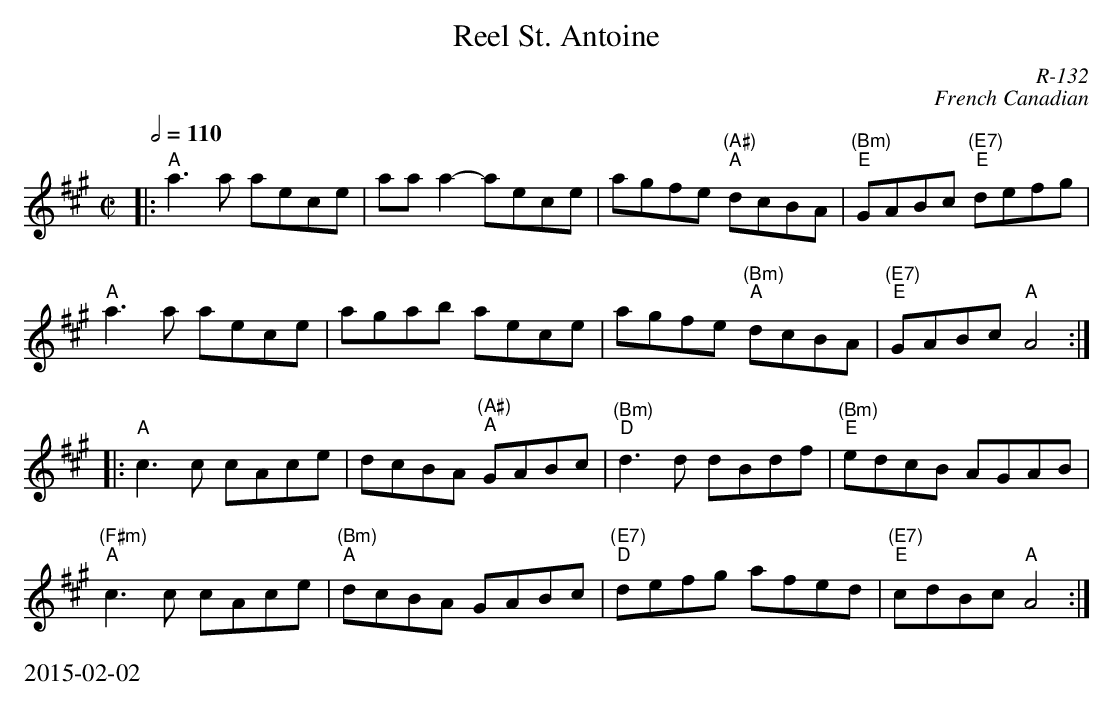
X:1
T: Reel St. Antoine
C: R-132
C: French Canadian
M: C|
K: A
Q: 1/2=110
|: "A"a3a aece | aaa2-aece | agfe "(A#)""A"dcBA | "(Bm)""E"GABc "(E7)""E"defg |
 "A"a3a aece | agab aece | agfe "(Bm)""A"dcBA | "(E7)""E"GABc "A"A4 :|
|: "A"c3c cAce | dcBA "(A#)""A"GABc | "(Bm)""D"d3d dBdf | "(Bm)""E"edcB AGAB |
 "(F#m)""A"c3c cAce | "(Bm)""A"dcBA GABc | "(E7)""D"defg afed | "(E7)""E"cdBc "A"A4 :|
